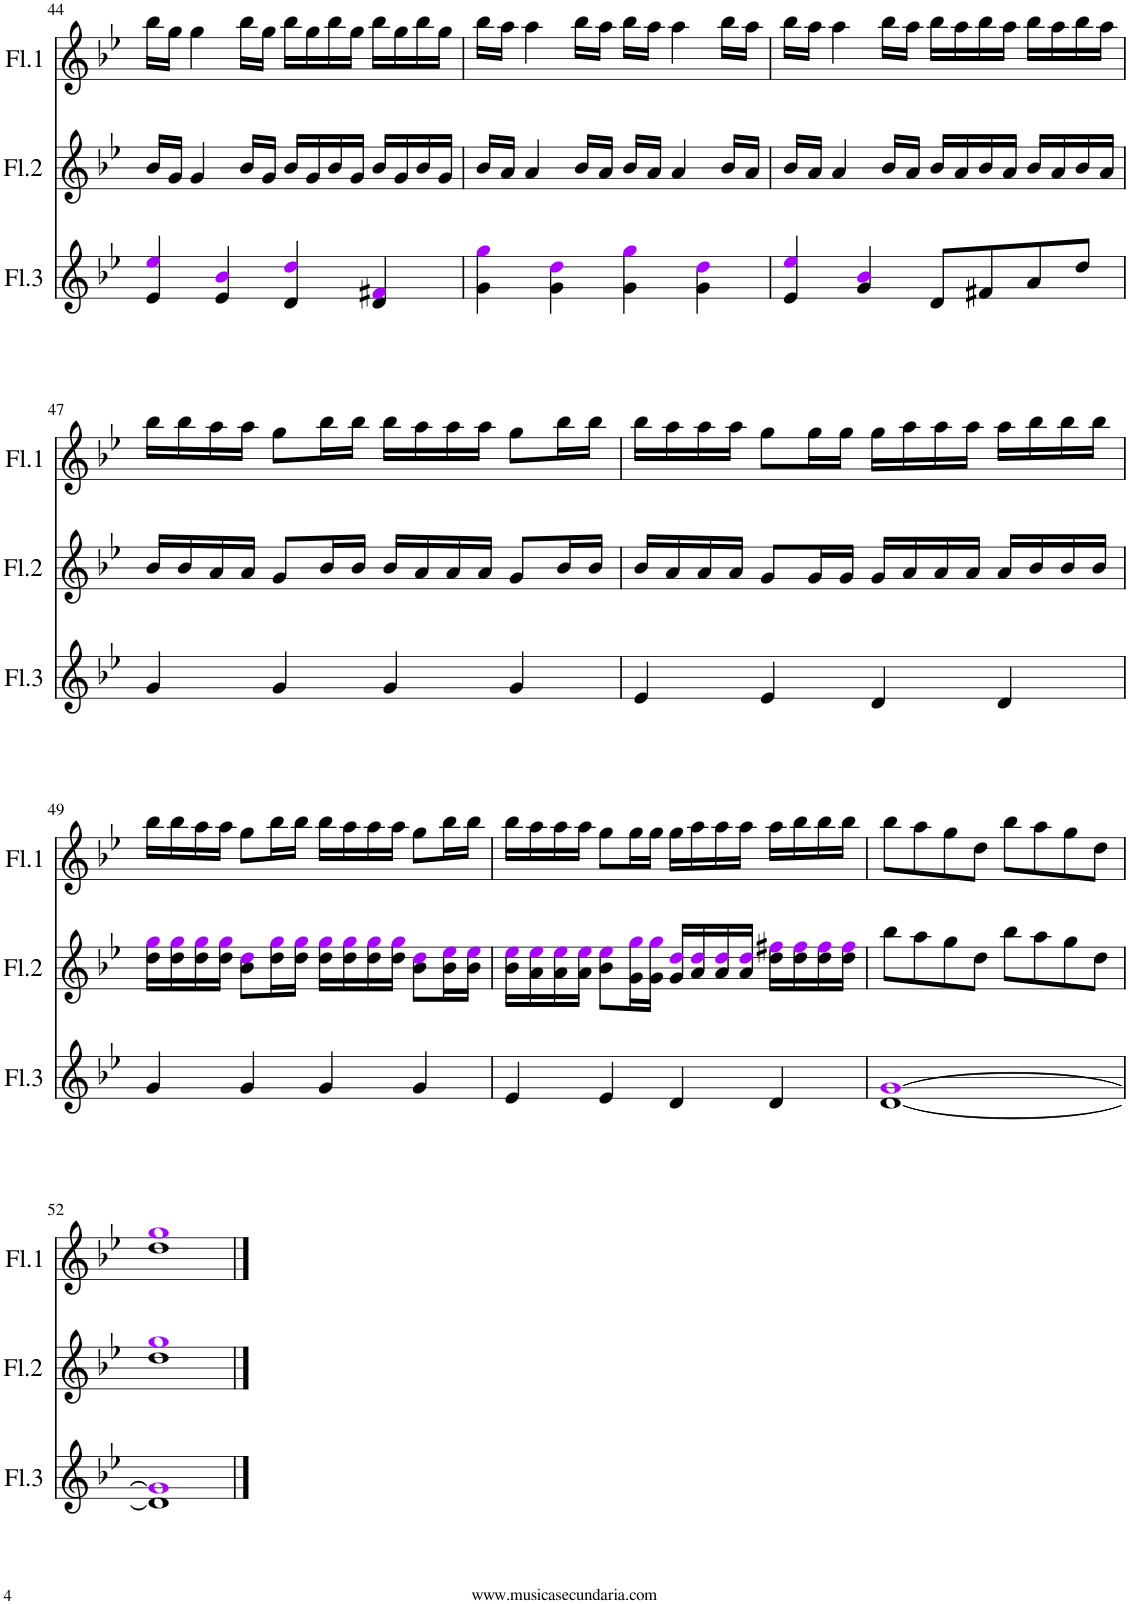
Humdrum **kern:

**kern	**kern	**kern
*part3	*part2	*part1
*staff3	*staff2	*staff1
*I"Flauta 3	*I"Flauta 2	*I"Flauta 1
*I'Fl.3	*I'Fl.2	*I'Fl.1
!!LO:PB:g=z
*clefG2	*clefG2	*clefG2
*k[b-e-]	*k[b-e-]	*k[b-e-]
*M4/4	*M4/4	*M4/4
=44	=44	=44
4e-/ 4ee-i/	16b-/LL	16bb-\LL
.	16g/JJ	16gg\JJ
.	4g/	4gg\
4e-/ 4b-i/	.	.
.	16b-/LL	16bb-\LL
.	16g/JJ	16gg\JJ
4d/ 4ddi/	16b-/LL	16bb-\LL
.	16g/	16gg\
.	16b-/	16bb-\
.	16g/JJ	16gg\JJ
4d/ 4f#Xi/	16b-/LL	16bb-\LL
.	16g/	16gg\
.	16b-/	16bb-\
.	16g/JJ	16gg\JJ
=45	=45	=45
4g\ 4ggi\	16b-/LL	16bb-\LL
.	16a/JJ	16aa\JJ
.	4a/	4aa\
4g\ 4ddi\	.	.
.	16b-/LL	16bb-\LL
.	16a/JJ	16aa\JJ
4g\ 4ggi\	16b-/LL	16bb-\LL
.	16a/JJ	16aa\JJ
.	4a/	4aa\
4g\ 4ddi\	.	.
.	16b-/LL	16bb-\LL
.	16a/JJ	16aa\JJ
=46	=46	=46
4e-/ 4ee-i/	16b-/LL	16bb-\LL
.	16a/JJ	16aa\JJ
.	4a/	4aa\
4g/ 4b-i/	.	.
.	16b-/LL	16bb-\LL
.	16a/JJ	16aa\JJ
8d/L	16b-/LL	16bb-\LL
.	16a/	16aa\
8f#X/	16b-/	16bb-\
.	16a/JJ	16aa\JJ
8a/	16b-/LL	16bb-\LL
.	16a/	16aa\
8dd/J	16b-/	16bb-\
.	16a/JJ	16aa\JJ
!!LO:LB:g=z
=47	=47	=47
4g/	16b-/LL	16bb-\LL
.	16b-/	16bb-\
.	16a/	16aa\
.	16a/JJ	16aa\JJ
4g/	8g/L	8gg\L
.	16b-/L	16bb-\L
.	16b-/JJ	16bb-\JJ
4g/	16b-/LL	16bb-\LL
.	16a/	16aa\
.	16a/	16aa\
.	16a/JJ	16aa\JJ
4g/	8g/L	8gg\L
.	16b-/L	16bb-\L
.	16b-/JJ	16bb-\JJ
=48	=48	=48
4e-/	16b-/LL	16bb-\LL
.	16a/	16aa\
.	16a/	16aa\
.	16a/JJ	16aa\JJ
4e-/	8g/L	8gg\L
.	16g/L	16gg\L
.	16g/JJ	16gg\JJ
4d/	16g/LL	16gg\LL
.	16a/	16aa\
.	16a/	16aa\
.	16a/JJ	16aa\JJ
4d/	16a/LL	16aa\LL
.	16b-/	16bb-\
.	16b-/	16bb-\
.	16b-/JJ	16bb-\JJ
!!LO:LB:g=z
=49	=49	=49
4g/	16dd\ 16ggi\LL	16bb-\LL
.	16dd\ 16ggi\	16bb-\
.	16dd\ 16ggi\	16aa\
.	16dd\ 16ggi\JJ	16aa\JJ
4g/	8b-\ 8ddi\L	8gg\L
.	16dd\ 16ggi\L	16bb-\L
.	16dd\ 16ggi\JJ	16bb-\JJ
4g/	16dd\ 16ggi\LL	16bb-\LL
.	16dd\ 16ggi\	16aa\
.	16dd\ 16ggi\	16aa\
.	16dd\ 16ggi\JJ	16aa\JJ
4g/	8b-\ 8ddi\L	8gg\L
.	16b-\ 16ee-i\L	16bb-\L
.	16b-\ 16ee-i\JJ	16bb-\JJ
=50	=50	=50
4e-/	16b-\ 16ee-i\LL	16bb-\LL
.	16a\ 16ee-i\	16aa\
.	16a\ 16ee-i\	16aa\
.	16a\ 16ee-i\JJ	16aa\JJ
4e-/	8b-\ 8ee-i\L	8gg\L
.	16g\ 16ggi\L	16gg\L
.	16g\ 16ggi\JJ	16gg\JJ
4d/	16g/ 16ddi/LL	16gg\LL
.	16a/ 16ddi/	16aa\
.	16a/ 16ddi/	16aa\
.	16a/ 16ddi/JJ	16aa\JJ
4d/	16dd\ 16ff#Xi\LL	16aa\LL
.	16dd\ 16ff#i\	16bb-\
.	16dd\ 16ff#i\	16bb-\
.	16dd\ 16ff#i\JJ	16bb-\JJ
=51	=51	=51
[1d [1gi	8bb-\L	8bb-\L
.	8aa\	8aa\
.	8gg\	8gg\
.	8dd\J	8dd\J
.	8bb-\L	8bb-\L
.	8aa\	8aa\
.	8gg\	8gg\
.	8dd\J	8dd\J
!!LO:LB:g=z
=52	=52	=52
1d] 1gi]	1dd 1ggi	1dd 1ggi
==	==	==
*-	*-	*-
